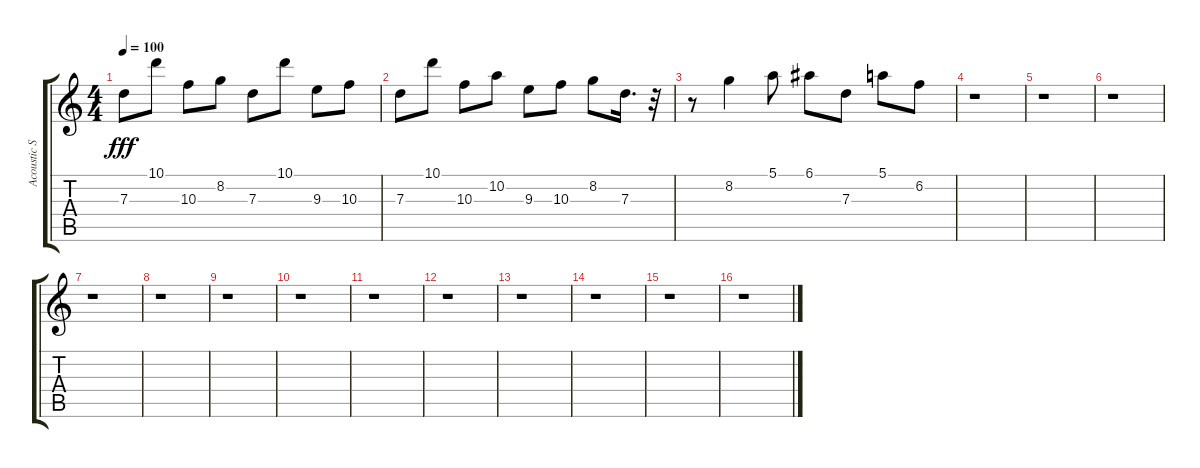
\track ("Acoustic Steel (right)" "Acoustic S") {instrument acousticguitarsteel}
\staff {score tabs}
\tuning (E4 B3 G3 D3 A2 E2) {hide}
\ts (4 4)
\tempo 100
\clef g2
\ks c
7.3.8{dy fff} 10.1.8 10.3.8 8.2.8 7.3.8 10.1.8 9.3.8 10.3.8 |
7.3.8 10.1.8 10.3.8 10.2.8 9.3.8 10.3.8 8.2.8 7.3.16{d} r.32 |
r.8 8.2.4 5.1.8 6.1.8 7.3.8 5.1.8 6.2.8 |
r.1 |
r.1 |
r.1 |
r.1 |
r.1 |
r.1 |
r.1 |
r.1 |
r.1 |
r.1 |
r.1 |
r.1 |
r.1
